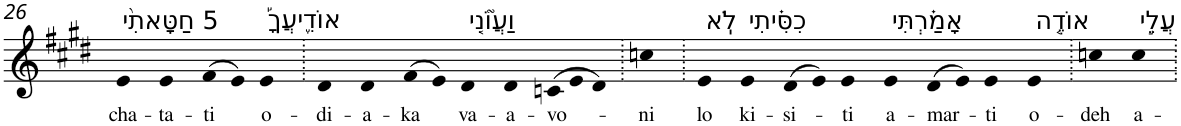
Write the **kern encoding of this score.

**kern	**text
*part1	*part1
*staff1	*staff1
*I"Piano	*
*I'Pno	*
!!LO:PB:g=z
*clefG2	*
*k[f#c#g#d#]	*
*E:	*
=26	=26
!LO:TX:a:t=5 חַטָּאתִ֨י	!
!	!LO:LY:b
4e	cha-
!	!LO:LY:b
4e	-ta-
!	!LO:LY:b
(>8f#	-ti
8e)	.
!LO:TX:a:t=אוֹדִ֪יעֲךָ֡	!
!	!LO:LY:b
4e	o-
=27.	=27.
!	!LO:LY:b
4d#	-di-
!	!LO:LY:b
4d#	-a-
!	!LO:LY:b
(>8f#	-ka
8e)	.
!LO:TX:a:t=וַעֲוֺ֘נִ֤י	!
!	!LO:LY:b
4d#	va-
!	!LO:LY:b
4d#	-a-
*Xtuplet	*
!	!LO:LY:b
(>12cn	-vo-
12e	.
12d#)	.
=28.	=28.
!	!LO:LY:b
4ccn	-ni
=29.	=29.
!LO:TX:a:t=לֹֽא	!
!	!LO:LY:b
4e	lo
!LO:TX:a:t=כִסִּ֗יתִי	!
!	!LO:LY:b
4e	ki-
!	!LO:LY:b
(>8d#	-si-
8e)	.
!	!LO:LY:b
4e	-ti
!LO:TX:a:t=אָמַ֗רְתִּי	!
!	!LO:LY:b
4e	a-
!	!LO:LY:b
(>8d#	-mar-
8e)	.
!	!LO:LY:b
4e	-ti
!LO:TX:a:t=אוֹדֶ֤ה	!
!	!LO:LY:b
4e	o-
=30.	=30.
!	!LO:LY:b
4ccn	-deh
!LO:TX:a:t=עֲלֵ֣י	!
!	!LO:LY:b
4cc	a-
=.	=.
*-	*-
